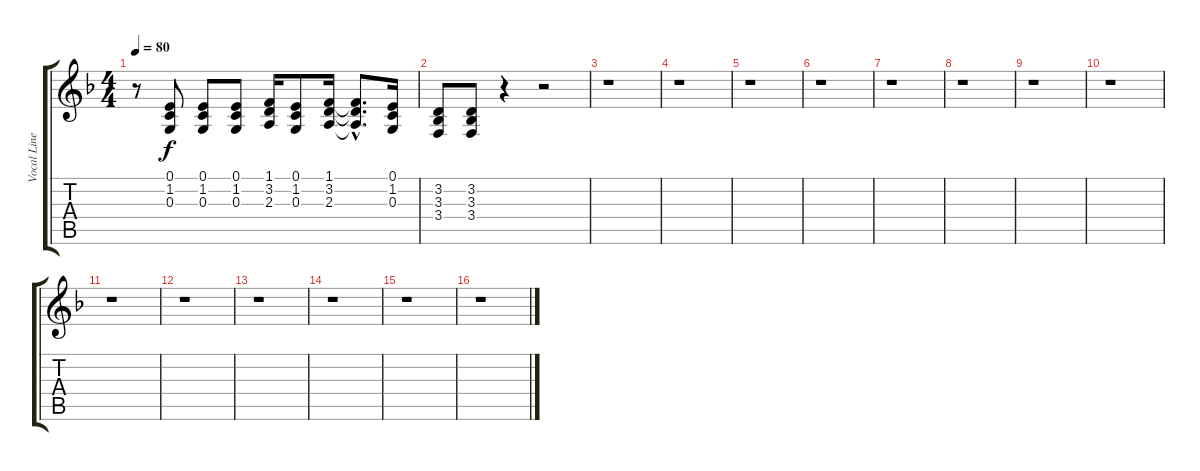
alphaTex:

\track ("Vocal Line Jagger " "Vocal Line") {instrument accordion}
\staff {score tabs}
\tuning (E4 B3 G3 D3 A2 E2) {hide}
\ts (4 4)
\tempo 80
\clef g2
\ks f
r.8{dy f} (0.1 1.2 0.3).8 (0.1 1.2 0.3).8 (0.1 1.2 0.3).8 (1.1 3.2 2.3).16 (0.1 1.2 0.3).8 (1.1 3.2 2.3).16 (1.1{hac t} 3.2{hac t} 2.3{hac t}).8{d} (0.1 1.2 0.3).16 |
(3.2 3.3 3.4).8 (3.2 3.3 3.4).8 r.4 r.2 |
r.1 |
r.1 |
r.1 |
r.1 |
r.1 |
r.1 |
r.1 |
r.1 |
r.1 |
r.1 |
r.1 |
r.1 |
r.1 |
r.1
